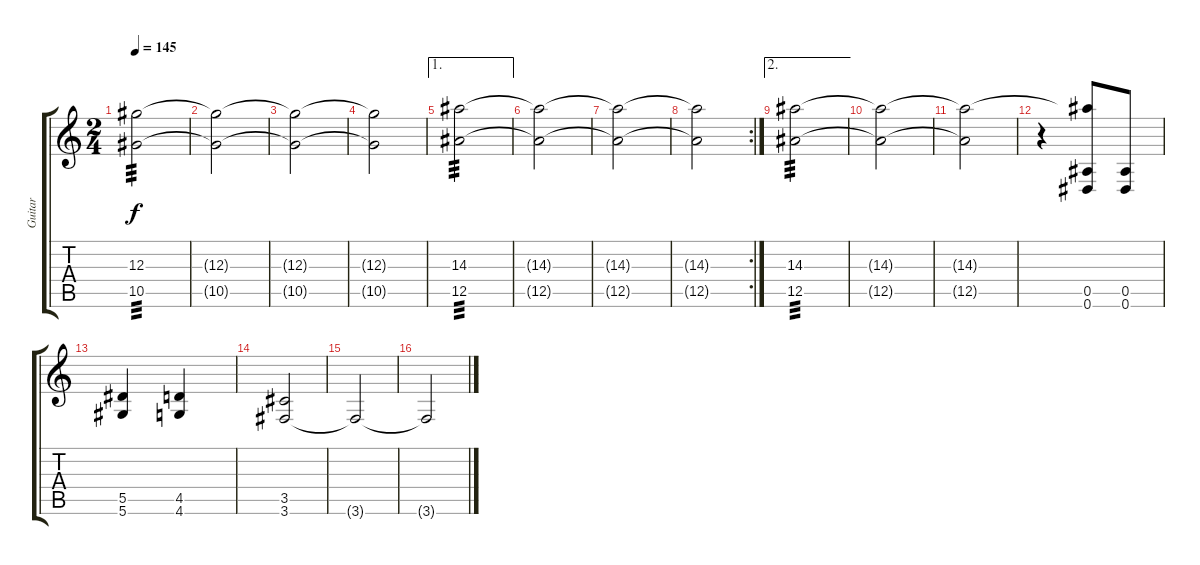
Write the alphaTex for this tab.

\track ("Guitar" "Guitar") {instrument electricguitarclean}
\staff {score tabs}
\tuning (F4 C4 Ab3 Eb3 Bb2 Eb2) {hide}
\ts (2 4)
\tempo 145
\clef g2
\ks c
(12.3 10.5).2{tp 3 dy f} |
(12.3{t} 10.5{t}).2 |
(12.3{t} 10.5{t}).2 |
(12.3{t} 10.5{t}).2 |
\ae 1
(14.3 12.5).2{tp 3} |
(14.3{t} 12.5{t}).2 |
(14.3{t} 12.5{t}).2 |
\rc 2
(14.3{t} 12.5{t}).2 |
\ae 2
(14.3 12.5).2{tp 3} |
(14.3{t} 12.5{t}).2 |
(14.3{t} 12.5{t}).2 |
r.4 (14.3{t} 0.5 0.6).8 (0.5 0.6).8 |
(5.5 5.6).4 (4.5 4.6).4 |
(3.5 3.6).2 |
3.6{t}.2 |
3.6{t}.2
